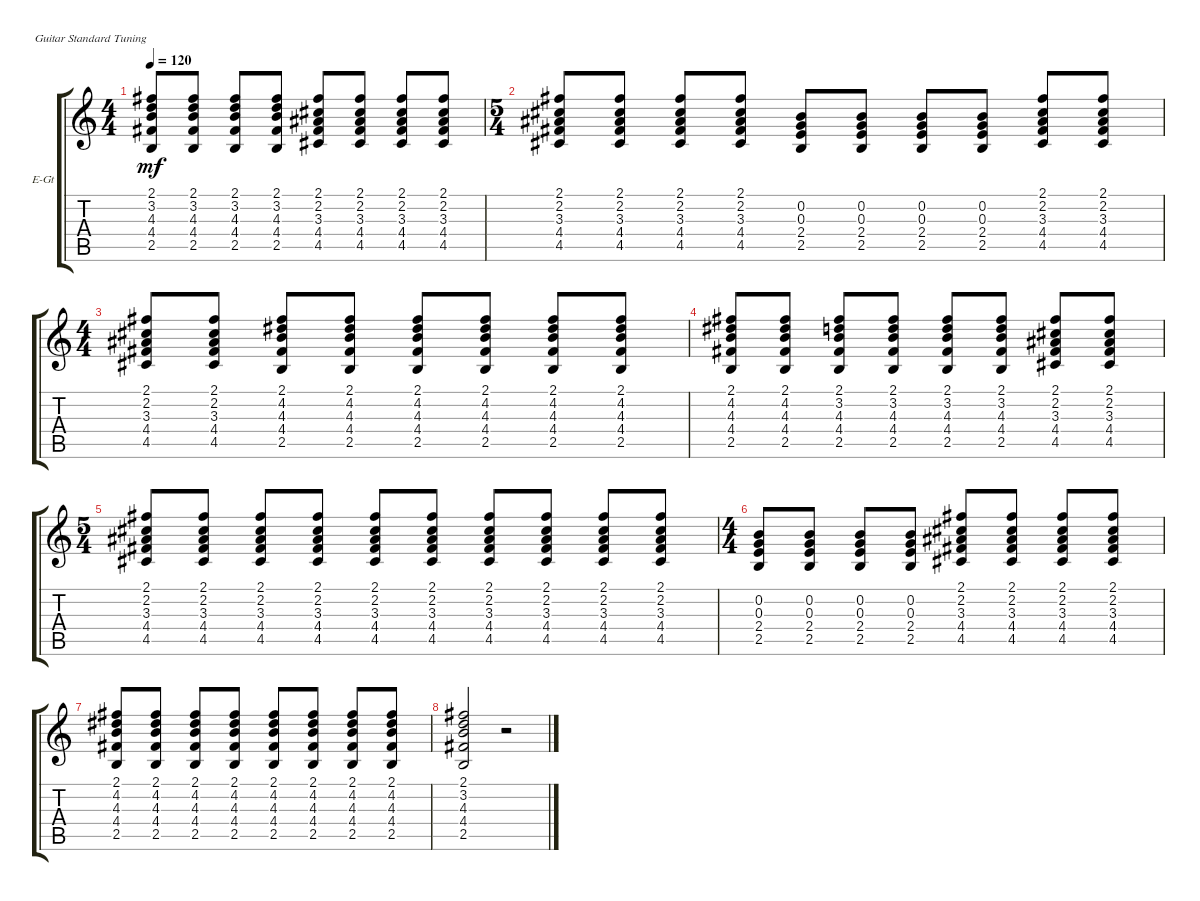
\defaultSystemsLayout 4
\bracketExtendMode groupsimilarinstruments
\firstSystemTrackNameOrientation horizontal
\otherSystemsTrackNameOrientation horizontal
\track ("Electric Guitar (Drive)" "E-Gt") {instrument overdrivenguitar}
\staff {score tabs}
\tuning (E4 B3 G3 D3 A2 E2)
\ts (4 4)
\tempo 120
\clef g2
\ks c
(2.5 4.4 4.3 3.2 2.1).8{dy mf} (2.5 4.4 4.3 3.2 2.1).8 (2.5 4.4 4.3 3.2 2.1).8 (2.5 4.4 4.3 3.2 2.1).8 (4.5 4.4 3.3 2.2 2.1).8 (4.5 4.4 3.3 2.2 2.1).8 (4.5 4.4 3.3 2.2 2.1).8 (4.5 4.4 3.3 2.2 2.1).8 |
\ts (5 4)
(4.5 4.4 3.3 2.2 2.1).8 (4.5 4.4 3.3 2.2 2.1).8 (4.5 4.4 3.3 2.2 2.1).8 (4.5 4.4 3.3 2.2 2.1).8 (2.4 0.3 0.2 2.5).8 (2.4 0.3 0.2 2.5).8 (2.4 0.3 0.2 2.5).8 (2.4 0.3 0.2 2.5).8 (4.5 4.4 3.3 2.2 2.1).8 (4.5 4.4 3.3 2.2 2.1).8 |
\ts (4 4)
(4.5 4.4 3.3 2.2 2.1).8 (4.5 4.4 3.3 2.2 2.1).8 (2.5 4.4 4.3 4.2 2.1).8 (2.5 4.4 4.3 4.2 2.1).8 (2.5 4.4 4.3 4.2 2.1).8 (2.5 4.4 4.3 4.2 2.1).8 (2.5 4.4 4.3 4.2 2.1).8 (2.5 4.4 4.3 4.2 2.1).8 |
(2.5 4.4 4.3 4.2 2.1).8 (2.5 4.4 4.3 4.2 2.1).8 (2.5 4.4 4.3 3.2 2.1).8 (2.5 4.4 4.3 3.2 2.1).8 (2.5 4.4 4.3 3.2 2.1).8 (2.5 4.4 4.3 3.2 2.1).8 (4.5 4.4 3.3 2.2 2.1).8 (4.5 4.4 3.3 2.2 2.1).8 |
\ts (5 4)
(4.5 4.4 3.3 2.2 2.1).8 (4.5 4.4 3.3 2.2 2.1).8 (4.5 4.4 3.3 2.2 2.1).8 (4.5 4.4 3.3 2.2 2.1).8 (4.5 4.4 3.3 2.2 2.1).8 (4.5 4.4 3.3 2.2 2.1).8 (4.5 4.4 3.3 2.2 2.1).8 (4.5 4.4 3.3 2.2 2.1).8 (4.5 4.4 3.3 2.2 2.1).8 (4.5 4.4 3.3 2.2 2.1).8 |
\ts (4 4)
(2.4 0.3 0.2 2.5).8 (2.4 0.3 0.2 2.5).8 (2.4 0.3 0.2 2.5).8 (2.4 0.3 0.2 2.5).8 (4.5 4.4 3.3 2.2 2.1).8 (4.5 4.4 3.3 2.2 2.1).8 (4.5 4.4 3.3 2.2 2.1).8 (4.5 4.4 3.3 2.2 2.1).8 |
(2.5 4.4 4.3 4.2 2.1).8 (2.5 4.4 4.3 4.2 2.1).8 (2.5 4.4 4.3 4.2 2.1).8 (2.5 4.4 4.3 4.2 2.1).8 (2.5 4.4 4.3 4.2 2.1).8 (2.5 4.4 4.3 4.2 2.1).8 (2.5 4.4 4.3 4.2 2.1).8 (2.5 4.4 4.3 4.2 2.1).8 |
(2.5 4.4 4.3 3.2 2.1).2 r.2
